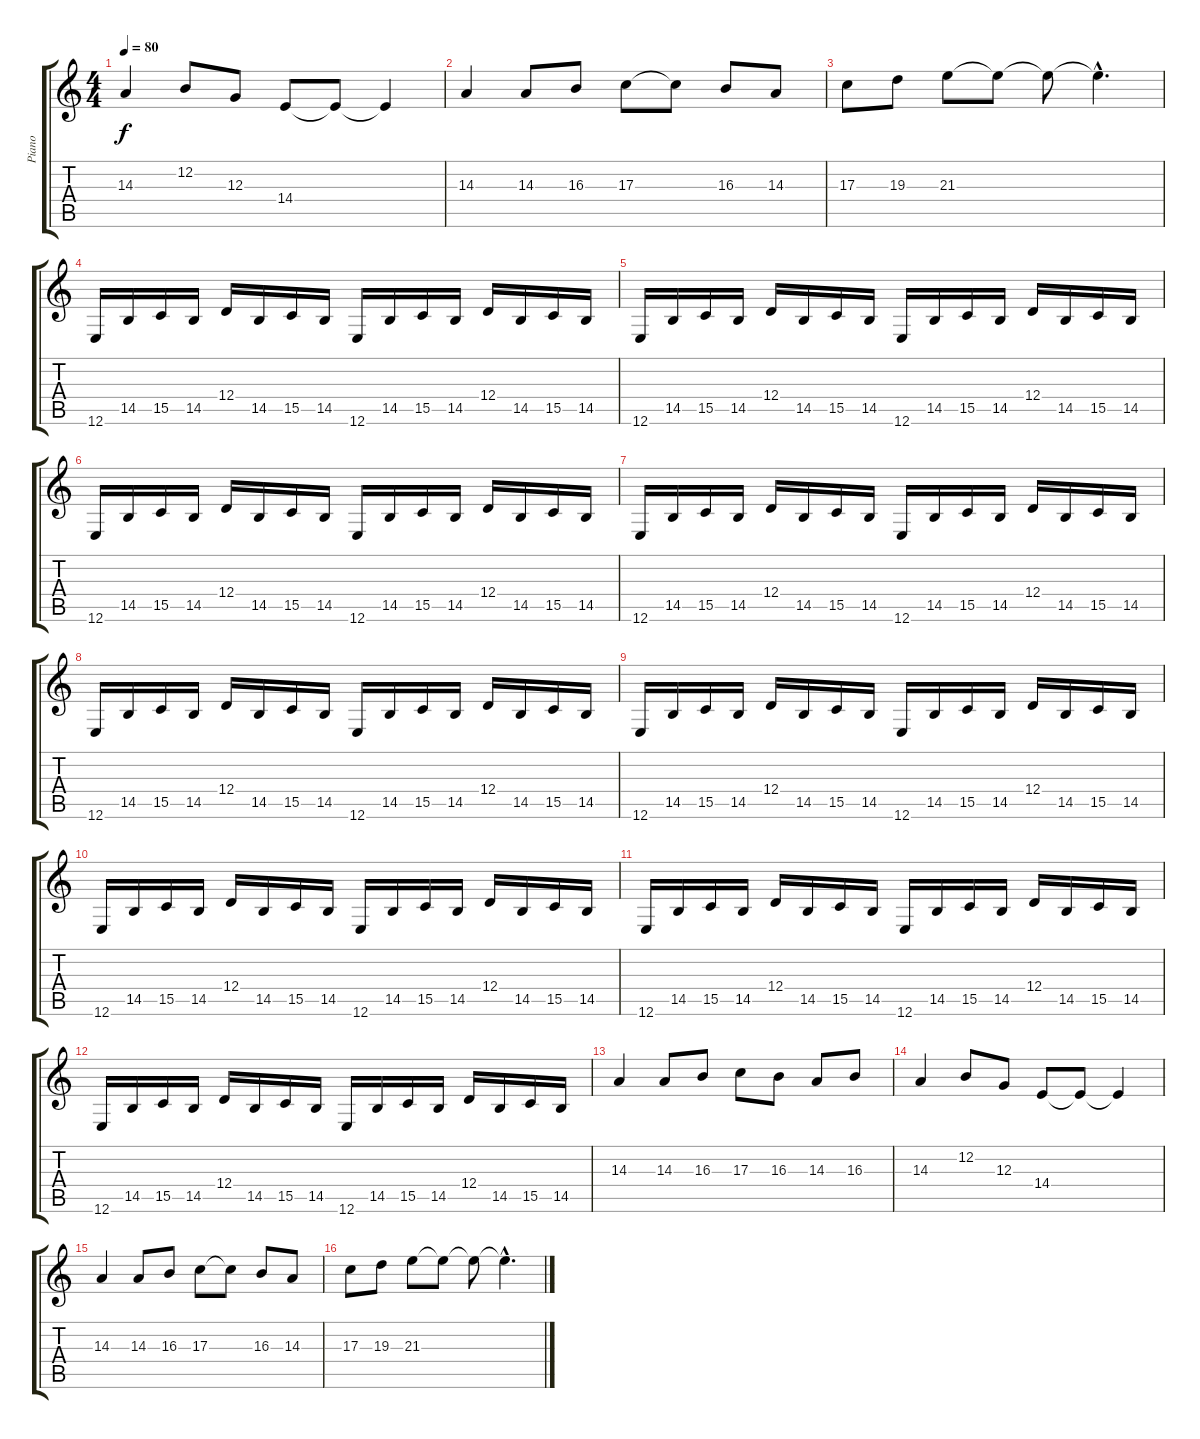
\track ("Piano" "Piano") {instrument acousticgrandpiano}
\staff {score tabs}
\tuning (E4 B3 G3 D3 A2 E2) {hide}
\ts (4 4)
\tempo 80
\clef g2
\ks c
14.3.4{dy f} 12.2.8 12.3.8 14.4.8 14.4{t}.8 14.4{t}.4 |
14.3.4 14.3.8 16.3.8 17.3.8 17.3{t}.8 16.3.8 14.3.8 |
17.3.8 19.3.8 21.3.8 21.3{t}.8 21.3{t}.8 21.3{hac t}.4{d} |
12.6.16 14.5.16 15.5.16 14.5.16 12.4.16 14.5.16 15.5.16 14.5.16 12.6.16 14.5.16 15.5.16 14.5.16 12.4.16 14.5.16 15.5.16 14.5.16 |
12.6.16 14.5.16 15.5.16 14.5.16 12.4.16 14.5.16 15.5.16 14.5.16 12.6.16 14.5.16 15.5.16 14.5.16 12.4.16 14.5.16 15.5.16 14.5.16 |
12.6.16 14.5.16 15.5.16 14.5.16 12.4.16 14.5.16 15.5.16 14.5.16 12.6.16 14.5.16 15.5.16 14.5.16 12.4.16 14.5.16 15.5.16 14.5.16 |
12.6.16 14.5.16 15.5.16 14.5.16 12.4.16 14.5.16 15.5.16 14.5.16 12.6.16 14.5.16 15.5.16 14.5.16 12.4.16 14.5.16 15.5.16 14.5.16 |
12.6.16 14.5.16 15.5.16 14.5.16 12.4.16 14.5.16 15.5.16 14.5.16 12.6.16 14.5.16 15.5.16 14.5.16 12.4.16 14.5.16 15.5.16 14.5.16 |
12.6.16 14.5.16 15.5.16 14.5.16 12.4.16 14.5.16 15.5.16 14.5.16 12.6.16 14.5.16 15.5.16 14.5.16 12.4.16 14.5.16 15.5.16 14.5.16 |
12.6.16 14.5.16 15.5.16 14.5.16 12.4.16 14.5.16 15.5.16 14.5.16 12.6.16 14.5.16 15.5.16 14.5.16 12.4.16 14.5.16 15.5.16 14.5.16 |
12.6.16 14.5.16 15.5.16 14.5.16 12.4.16 14.5.16 15.5.16 14.5.16 12.6.16 14.5.16 15.5.16 14.5.16 12.4.16 14.5.16 15.5.16 14.5.16 |
12.6.16 14.5.16 15.5.16 14.5.16 12.4.16 14.5.16 15.5.16 14.5.16 12.6.16 14.5.16 15.5.16 14.5.16 12.4.16 14.5.16 15.5.16 14.5.16 |
14.3.4 14.3.8 16.3.8 17.3.8 16.3.8 14.3.8 16.3.8 |
14.3.4 12.2.8 12.3.8 14.4.8 14.4{t}.8 14.4{t}.4 |
14.3.4 14.3.8 16.3.8 17.3.8 17.3{t}.8 16.3.8 14.3.8 |
17.3.8 19.3.8 21.3.8 21.3{t}.8 21.3{t}.8 21.3{hac t}.4{d}
